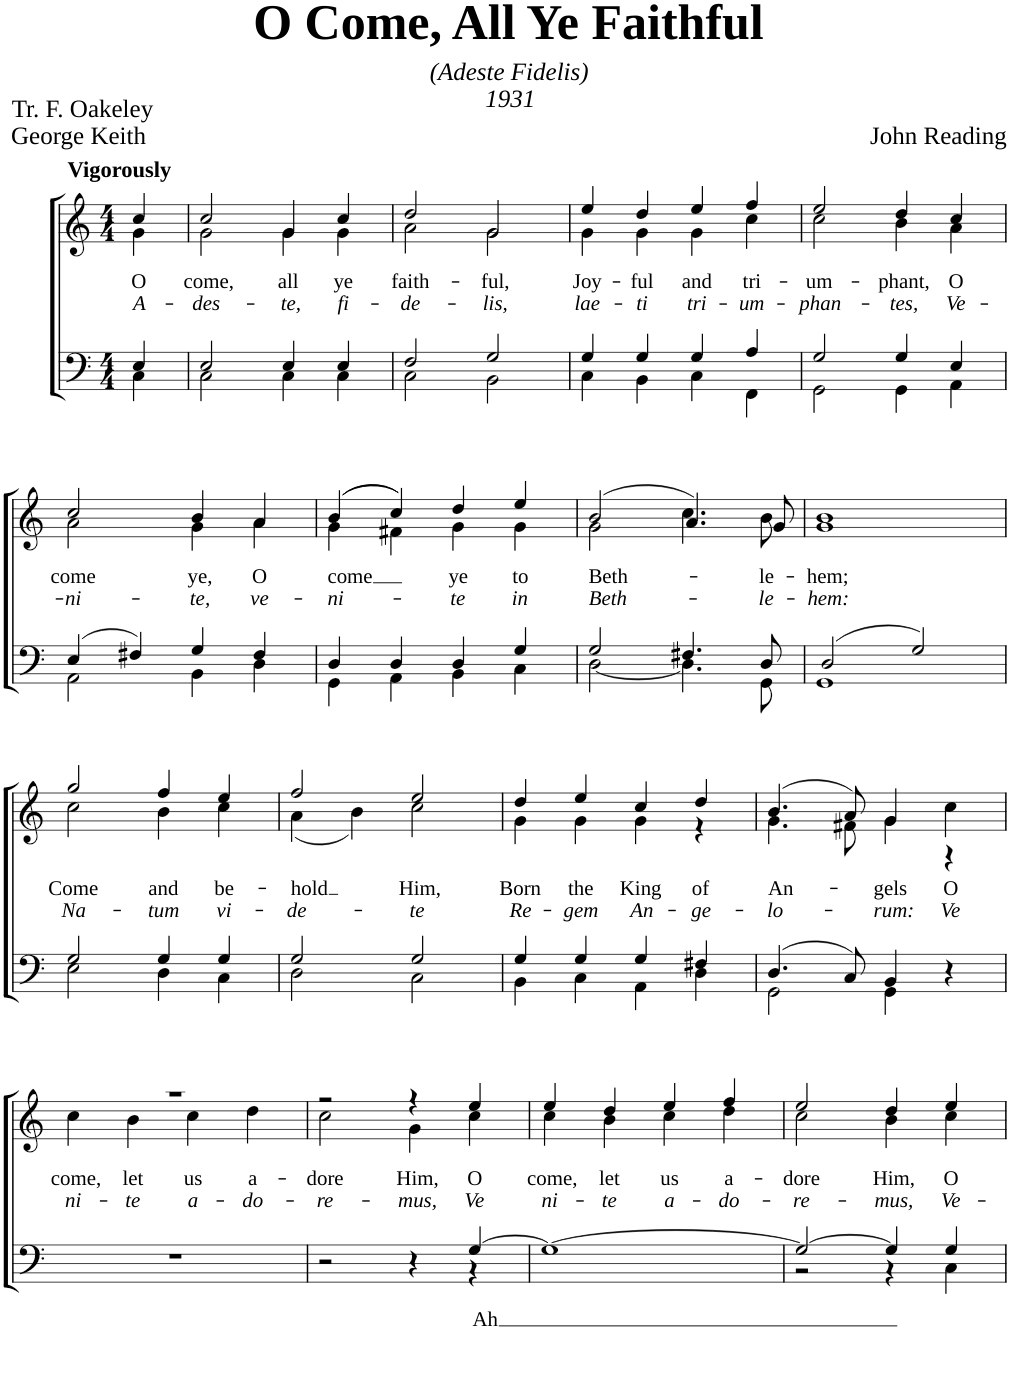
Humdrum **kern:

**kern	**text	**kern	**text	**text
*part2	*part2	*part1	*part1	*part1
*staff2	*staff2	*staff1	*staff1	*staff1
*I"Piano	*	*I"Piano	*	*
*I'Pno	*	*I'Pno	*	*
*clefF4	*	*clefG2	*	*
*k[]	*	*k[]	*	*
*M4/4	*	*M4/4	*	*
=1	=1	=1	=1	=1
*^	*	*	*	*
!	!	!	!LO:TX:a:B:t=Vigorously	!	!
!	!	!	!	!LO:LY:b	!LO:LY:b
*	*	*	*^	*	*
4E/	4C\	.	4cc/	4g\	O	A-
=2	=2	=2	=2	=2	=2	=2
!	!	!	!	!	!LO:LY:b	!LO:LY:b
2E/	2C\	.	2cc/	2g\	come,	-des-
!	!	!	!	!	!LO:LY:b	!LO:LY:b
4E/	4C\	.	4g/	4g\	all	-te,
!	!	!	!	!	!LO:LY:b	!LO:LY:b
4E/	4C\	.	4cc/	4g\	ye	fi-
=3	=3	=3	=3	=3	=3	=3
!	!	!	!	!	!LO:LY:b	!LO:LY:b
2F/	2C\	.	2dd/	2a\	faith-	-de-
!	!	!	!	!	!LO:LY:b	!LO:LY:b
2G/	2BB\	.	2g/	2g\	-ful,	-lis,
=4	=4	=4	=4	=4	=4	=4
!	!	!	!	!	!LO:LY:b	!LO:LY:b
4G/	4C\	.	4ee/	4g\	Joy-	lae-
!	!	!	!	!	!LO:LY:b	!LO:LY:b
4G/	4BB\	.	4dd/	4g\	-ful	-ti
!	!	!	!	!	!LO:LY:b	!LO:LY:b
4G/	4C\	.	4ee/	4g\	and	tri-
!	!	!	!	!	!LO:LY:b	!LO:LY:b
4A/	4FF\	.	4ff/	4cc\	tri-	-um-
=5	=5	=5	=5	=5	=5	=5
!	!	!	!	!	!LO:LY:b	!LO:LY:b
2G/	2GG\	.	2ee/	2cc\	-um-	-phan-
!	!	!	!	!	!LO:LY:b	!LO:LY:b
4G/	4GG\	.	4dd/	4b\	-phant,	-tes,
!	!	!	!	!	!LO:LY:b	!LO:LY:b
4E/	4AA\	.	4cc/	4a\	O	Ve-
!!LO:LB:g=z	!!
=6	=6	=6	=6	=6	=6	=6
!	!	!	!	!	!LO:LY:b	!LO:LY:b
(4E/	2AA\	.	2cc/	2a\	come	-ni-
4F#X/)	.	.	.	.	.	.
!	!	!	!	!	!LO:LY:b	!LO:LY:b
4G/	4BB\	.	4b/	4g\	ye,	-te,
!	!	!	!	!	!LO:LY:b	!LO:LY:b
4F#/	4D\	.	4a/	4a\	O	ve-
=7	=7	=7	=7	=7	=7	=7
!	!	!	!	!	!LO:LY:b	!LO:LY:b
4D/	4GG\	.	((4b/	4g\	come	-ni-
4D/	4AA\	.	4cc/))	4f#X\	.	.
!	!	!	!	!	!LO:LY:b	!LO:LY:b
4D/	4BB\	.	4dd/	4g\	ye	-te
!	!	!	!	!	!LO:LY:b	!LO:LY:b
4G/	4C\	.	4ee/	4g\	to	in
=8	=8	=8	=8	=8	=8	=8
!	!	!	!	!	!LO:LY:b	!LO:LY:b
2G/	[2D\	.	(2b/	2g\	Beth-	Beth-
4.F#X/	4.D\]	.	4.a/)	4.cc\	.	.
!	!	!	!	!	!LO:LY:b	!LO:LY:b
8D/	8GG\	.	8g/	8b\	-le-	-le-
=9	=9	=9	=9	=9	=9	=9
!	!	!	!	!	!LO:LY:b	!LO:LY:b
(2D/	1GG	.	1b	1g	-hem;	-hem:
2G/)	.	.	.	.	.	.
!!LO:LB:g=z	!!
=10	=10	=10	=10	=10	=10	=10
!	!	!	!	!	!LO:LY:b	!LO:LY:b
2G/	2E\	.	2gg/	2cc\	Come	Na-
!	!	!	!	!	!LO:LY:b	!LO:LY:b
4G/	4D\	.	4ff/	4b\	and	-tum
!	!	!	!	!	!LO:LY:b	!LO:LY:b
4G/	4C\	.	4ee/	4cc\	be-	vi-
=11	=11	=11	=11	=11	=11	=11
!	!	!	!	!	!LO:LY:b	!LO:LY:b
2G/	2D\	.	2ff/	(4a\	-hold	-de-
.	.	.	.	4b\)	.	.
!	!	!	!	!	!LO:LY:b	!LO:LY:b
2G/	2C\	.	2ee/	2cc\	Him,	-te
=12	=12	=12	=12	=12	=12	=12
!	!	!	!	!	!LO:LY:b	!LO:LY:b
4G/	4BB\	.	4dd/	4g\	Born	Re-
!	!	!	!	!	!LO:LY:b	!LO:LY:b
4G/	4C\	.	4ee/	4g\	the	-gem
!	!	!	!	!	!LO:LY:b	!LO:LY:b
4G/	4AA\	.	4cc/	4g\	King	An-
!	!	!	!	!	!LO:LY:b	!LO:LY:b
4F#X/	4D\	.	4dd/	4r	of	-ge-
=13	=13	=13	=13	=13	=13	=13
!	!	!	!	!	!LO:LY:b	!LO:LY:b
(4.D/	2GG\	.	(4.b/	4.g\	An-	-lo-
8C/)	.	.	8a/)	8f#X\	.	.
!	!	!	!	!	!LO:LY:b	!LO:LY:b
4BB/	4GG\	.	4g/	4g\	-gels	-rum:
!	!	!	!	!	!LO:LY:b	!LO:LY:b
4r	4ryy	.	4cc\	4r	O	Ve-
!!LO:LB:g=z	!!
=14	=14	=14	=14	=14	=14	=14
!	!	!	!	!	!LO:LY:b	!LO:LY:b
*v	*v	*	*	*	*	*
1r	.	1r	4cc\	come,	ni-
!	!	!	!	!LO:LY:b	!LO:LY:b
.	.	.	4b\	let	-te
!	!	!	!	!LO:LY:b	!LO:LY:b
.	.	.	4cc\	us	a-
!	!	!	!	!LO:LY:b	!LO:LY:b
.	.	.	4dd\	a-	-do-
=15	=15	=15	=15	=15	=15
*^	*	*	*	*	*
!	!	!	!	!	!LO:LY:b	!LO:LY:b
2r	2.ryy	.	2r	2cc\	-dore	-re-
!	!	!	!	!	!LO:LY:b	!LO:LY:b
4r	.	.	4r	4g\	Him,	-mus,
!	!	!LO:LY:b	!	!	!LO:LY:b	!LO:LY:b
[4G/	4r	Ah	4ee/	4cc\	O	Ve-
=16	=16	=16	=16	=16	=16	=16
!	!	!	!	!	!LO:LY:b	!LO:LY:b
*v	*v	*	*	*	*	*
1G_	.	4ee/	4cc\	come,	-ni-
!	!	!	!	!LO:LY:b	!LO:LY:b
.	.	4dd/	4b\	let	-te
!	!	!	!	!LO:LY:b	!LO:LY:b
.	.	4ee/	4cc\	us	a-
!	!	!	!	!LO:LY:b	!LO:LY:b
.	.	4ff/	4dd\	a-	-do-
=17	=17	=17	=17	=17	=17
*^	*	*	*	*	*
!	!	!	!	!	!LO:LY:b	!LO:LY:b
2G/_	2r	.	2ee/	2cc\	-dore	-re-
!	!	!	!	!	!LO:LY:b	!LO:LY:b
4G/]	4r	.	4dd/	4b\	Him,	-mus,
!	!	!	!	!	!LO:LY:b	!LO:LY:b
4G/	4C\	.	4ee/	4cc\	O	Ve-
*v	*v	*	*	*	*	*
*	*	*v	*v	*	*
=	=	=	=	=
*-	*-	*-	*-	*-
